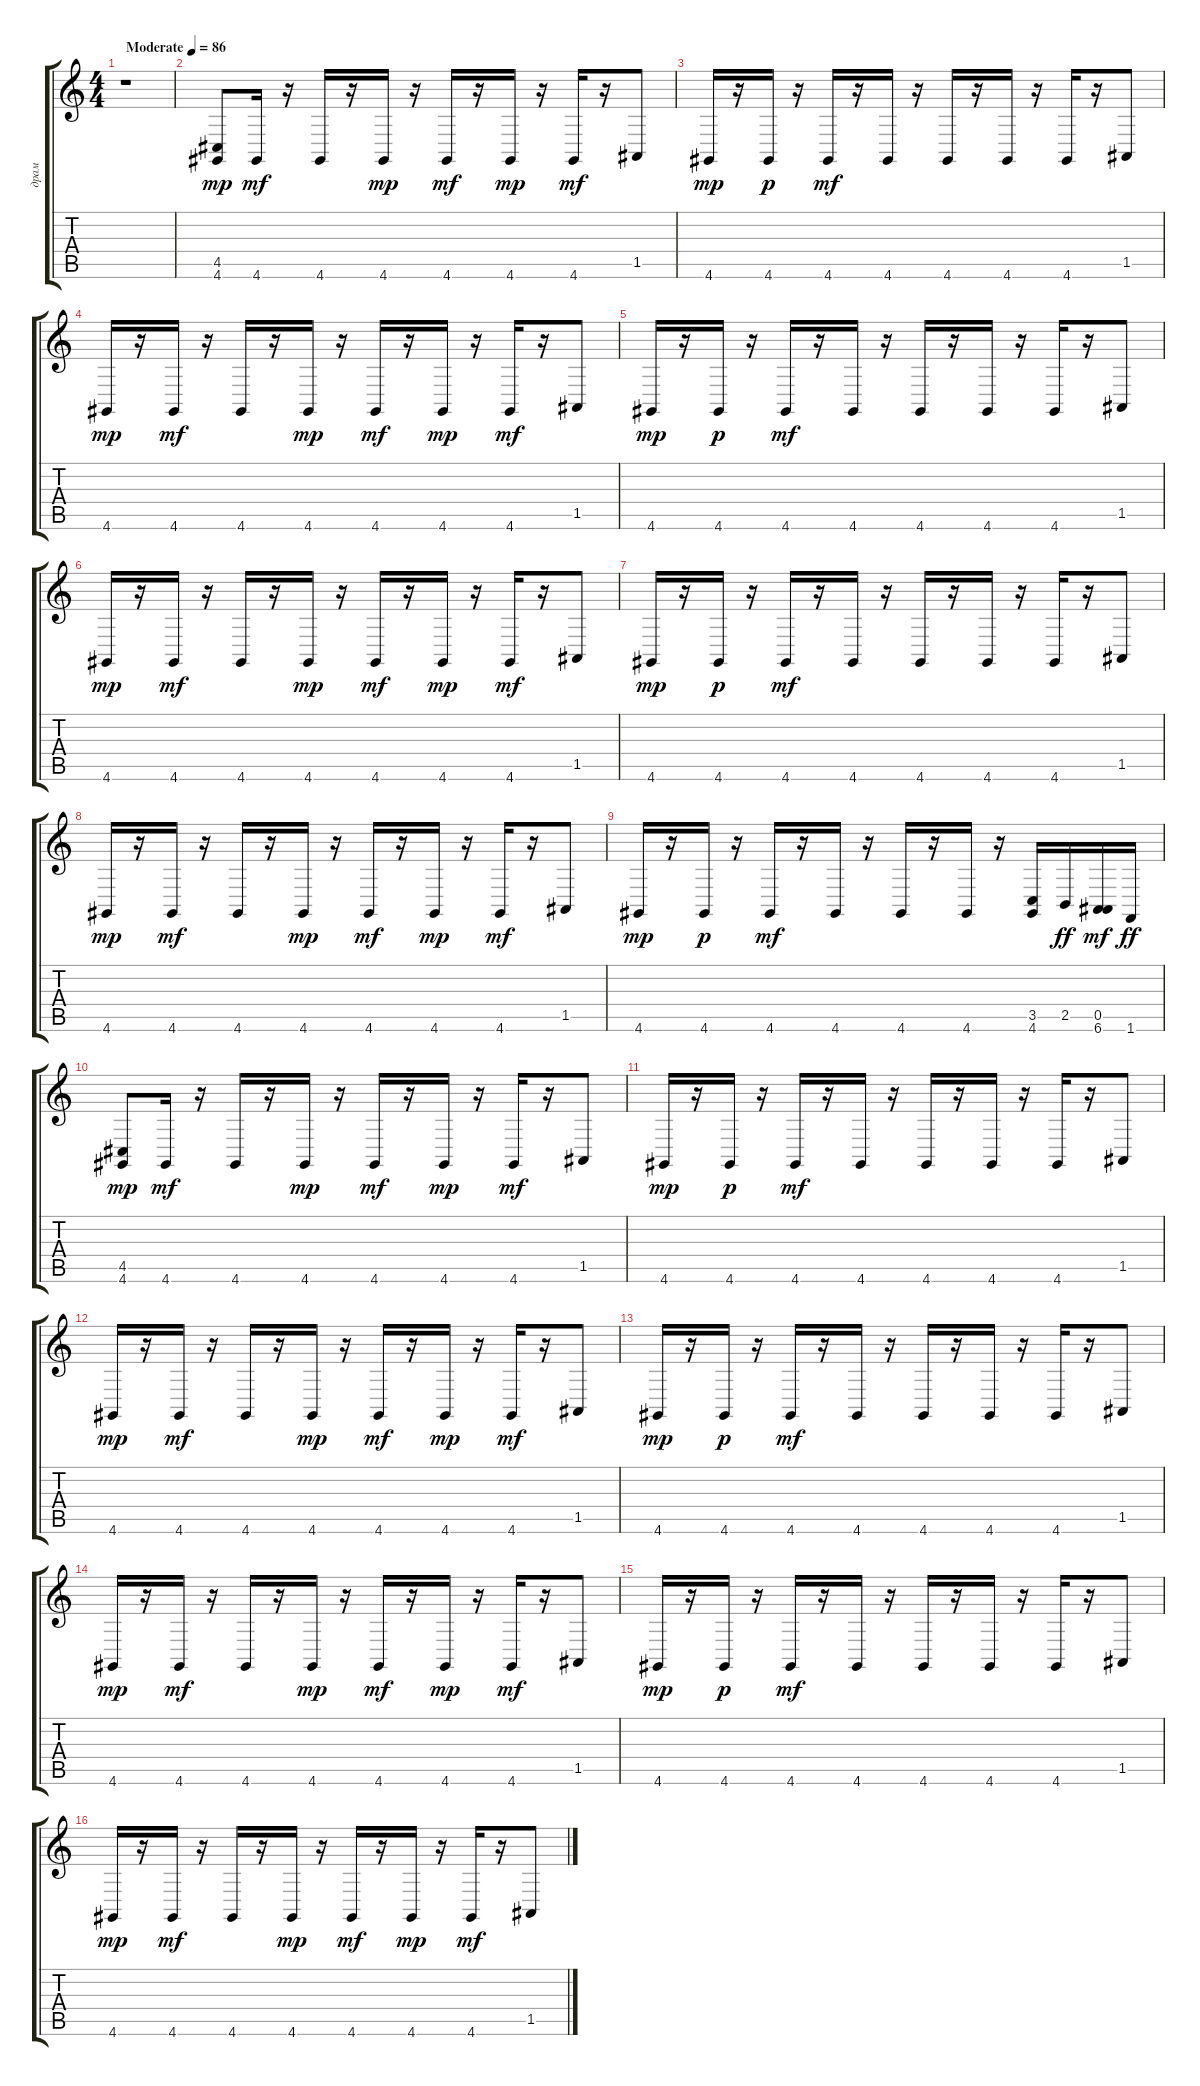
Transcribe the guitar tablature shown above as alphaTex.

\track ("драм" "драм") {instrument acousticgrandpiano}
\staff {score tabs}
\tuning (E4 B3 G3 D3 A2 E2) {hide}
\ts (4 4)
\tempo (86 "Moderate")
\clef g2
\ks c
r.1{dy mp instrument acousticgrandpiano} |
(4.5 4.6).8 4.6.16{dy mf} r.16 4.6.16 r.16 4.6.16{dy mp} r.16 4.6.16{dy mf} r.16 4.6.16{dy mp} r.16 4.6.16{dy mf} r.16 1.5.8 |
4.6.16{dy mp} r.16 4.6.16{dy p} r.16 4.6.16{dy mf} r.16 4.6.16 r.16 4.6.16 r.16 4.6.16 r.16 4.6.16 r.16 1.5.8 |
4.6.16{dy mp} r.16 4.6.16{dy mf} r.16 4.6.16 r.16 4.6.16{dy mp} r.16 4.6.16{dy mf} r.16 4.6.16{dy mp} r.16 4.6.16{dy mf} r.16 1.5.8 |
4.6.16{dy mp} r.16 4.6.16{dy p} r.16 4.6.16{dy mf} r.16 4.6.16 r.16 4.6.16 r.16 4.6.16 r.16 4.6.16 r.16 1.5.8 |
4.6.16{dy mp} r.16 4.6.16{dy mf} r.16 4.6.16 r.16 4.6.16{dy mp} r.16 4.6.16{dy mf} r.16 4.6.16{dy mp} r.16 4.6.16{dy mf} r.16 1.5.8 |
4.6.16{dy mp} r.16 4.6.16{dy p} r.16 4.6.16{dy mf} r.16 4.6.16 r.16 4.6.16 r.16 4.6.16 r.16 4.6.16 r.16 1.5.8 |
4.6.16{dy mp} r.16 4.6.16{dy mf} r.16 4.6.16 r.16 4.6.16{dy mp} r.16 4.6.16{dy mf} r.16 4.6.16{dy mp} r.16 4.6.16{dy mf} r.16 1.5.8 |
4.6.16{dy mp} r.16 4.6.16{dy p} r.16 4.6.16{dy mf} r.16 4.6.16 r.16 4.6.16 r.16 4.6.16 r.16 (3.5 4.6).16 2.5.16{dy ff} (0.5 6.6).16{dy mf} 1.6.16{dy ff} |
(4.5 4.6).8{dy mp} 4.6.16{dy mf} r.16 4.6.16 r.16 4.6.16{dy mp} r.16 4.6.16{dy mf} r.16 4.6.16{dy mp} r.16 4.6.16{dy mf} r.16 1.5.8 |
4.6.16{dy mp} r.16 4.6.16{dy p} r.16 4.6.16{dy mf} r.16 4.6.16 r.16 4.6.16 r.16 4.6.16 r.16 4.6.16 r.16 1.5.8 |
4.6.16{dy mp} r.16 4.6.16{dy mf} r.16 4.6.16 r.16 4.6.16{dy mp} r.16 4.6.16{dy mf} r.16 4.6.16{dy mp} r.16 4.6.16{dy mf} r.16 1.5.8 |
4.6.16{dy mp} r.16 4.6.16{dy p} r.16 4.6.16{dy mf} r.16 4.6.16 r.16 4.6.16 r.16 4.6.16 r.16 4.6.16 r.16 1.5.8 |
4.6.16{dy mp} r.16 4.6.16{dy mf} r.16 4.6.16 r.16 4.6.16{dy mp} r.16 4.6.16{dy mf} r.16 4.6.16{dy mp} r.16 4.6.16{dy mf} r.16 1.5.8 |
4.6.16{dy mp} r.16 4.6.16{dy p} r.16 4.6.16{dy mf} r.16 4.6.16 r.16 4.6.16 r.16 4.6.16 r.16 4.6.16 r.16 1.5.8 |
4.6.16{dy mp} r.16 4.6.16{dy mf} r.16 4.6.16 r.16 4.6.16{dy mp} r.16 4.6.16{dy mf} r.16 4.6.16{dy mp} r.16 4.6.16{dy mf} r.16 1.5.8
